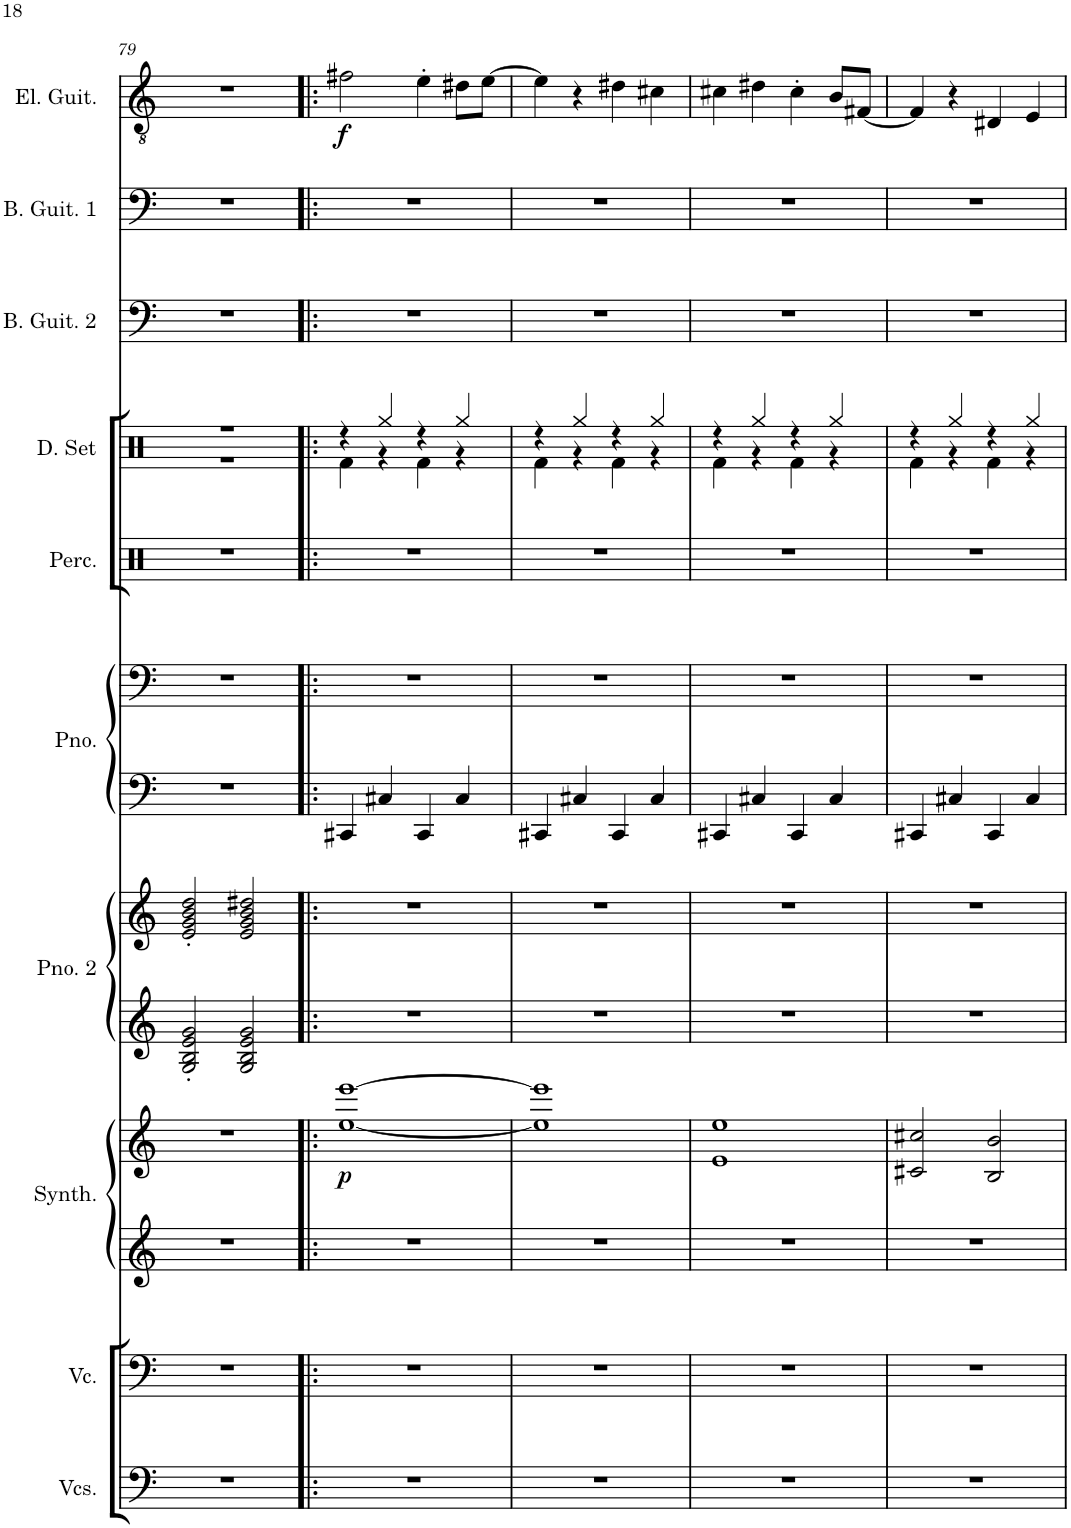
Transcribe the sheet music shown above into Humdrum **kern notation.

**kern	**kern	**kern	**kern	**dynam	**kern	**kern	**kern	**kern	**kern	**kern	**kern	**kern	**kern	**dynam
*part10	*part9	*part8	*part8	*part8	*part7	*part7	*part6	*part6	*part5	*part4	*part3	*part2	*part1	*part1
*staff13	*staff12	*staff11	*staff10	*staff10/11	*staff9	*staff8	*staff7	*staff6	*staff5	*staff4	*staff3	*staff2	*staff1	*staff1
*I"Violoncellos	*I"Violoncello	*I"Saw Synthesiser	*	*	*I"Piano 2	*	*I"Piano	*	*I"Percussion	*I"Drumset	*I"Bass Guitar 2	*I"Bass Guitar 1	*I"Electric Guitar	*
*I'Vcs.	*I'Vc.	*I'Synth.	*	*	*I'Pno. 2	*	*I'Pno.	*	*I'Perc.	*I'D. Set	*I'B. Guit. 2	*I'B. Guit. 1	*I'El. Guit.	*
!!LO:PB:g=z
*clefF4	*clefF4	*clefG2	*clefG2	*	*clefG2	*clefG2	*clefF4	*clefF4	*clefX	*clefX	*clefF4	*clefF4	*clefGv2	*
*	*	*	*	*	*	*	*	*	*	*	*Trd7c12	*Trd7c12	*	*
*k[]	*k[]	*k[]	*k[]	*	*k[]	*k[]	*k[]	*k[]	*k[]	*k[]	*k[]	*k[]	*k[]	*
*M4/4	*M4/4	*M4/4	*M4/4	*	*M4/4	*M4/4	*M4/4	*M4/4	*M4/4	*M4/4	*M4/4	*M4/4	*M4/4	*
=79	=79	=79	=79	=79	=79	=79	=79	=79	=79	=79	=79	=79	=79	=79
*	*	*	*	*	*	*	*	*	*	*^	*	*	*	*
1r	1r	1r	1r	.	2G/' 2B/' 2e/' 2g/'	2e/' 2g/' 2b/' 2dd/'	1r	1r	1r	1r	1r	1r	1r	1r	.
.	.	.	.	.	2G/ 2B/ 2e/ 2g/	2e/ 2g/ 2b/ 2dd#X/	.	.	.	.	.	.	.	.	.
=80!|:	=80!|:	=80!|:	=80!|:	=80!|:	=80!|:	=80!|:	=80!|:	=80!|:	=80!|:	=80!|:	=80!|:	=80!|:	=80!|:	=80!|:	=80!|:
*k[]	*k[]	*k[]	*k[]	*	*k[]	*k[]	*k[]	*k[]	*	*	*	*k[]	*k[]	*k[]	*
!	!	!	!	!LO:DY:b	!	!	!	!	!	!	!	!	!	!	!LO:DY:b
1r	1r	1r	[1ee [1eee	p	1r	1r	4CC#X/	1r	1r	4r	4Rf\	1r	1r	2f#X\	f
.	.	.	.	.	.	.	4C#X/	.	.	4Rgg/	4r	.	.	.	.
.	.	.	.	.	.	.	4CC#/	.	.	4r	4Rf\	.	.	4e'\	.
.	.	.	.	.	.	.	4C#/	.	.	4Rgg/	4r	.	.	8d#X\L	.
.	.	.	.	.	.	.	.	.	.	.	.	.	.	[8e\J	.
=81	=81	=81	=81	=81	=81	=81	=81	=81	=81	=81	=81	=81	=81	=81	=81
1r	1r	1r	1ee] 1eee]	.	1r	1r	4CC#X/	1r	1r	4r	4Rf\	1r	1r	4e\]	.
.	.	.	.	.	.	.	4C#X/	.	.	4Rgg/	4r	.	.	4r	.
.	.	.	.	.	.	.	4CC#/	.	.	4r	4Rf\	.	.	4d#X\	.
.	.	.	.	.	.	.	4C#/	.	.	4Rgg/	4r	.	.	4c#X\	.
=82	=82	=82	=82	=82	=82	=82	=82	=82	=82	=82	=82	=82	=82	=82	=82
1r	1r	1r	1e 1ee	.	1r	1r	4CC#X/	1r	1r	4r	4Rf\	1r	1r	4c#X\	.
.	.	.	.	.	.	.	4C#X/	.	.	4Rgg/	4r	.	.	4d#X\	.
.	.	.	.	.	.	.	4CC#/	.	.	4r	4Rf\	.	.	4c#'\	.
.	.	.	.	.	.	.	4C#/	.	.	4Rgg/	4r	.	.	8B/L	.
.	.	.	.	.	.	.	.	.	.	.	.	.	.	[8F#X/J	.
=83	=83	=83	=83	=83	=83	=83	=83	=83	=83	=83	=83	=83	=83	=83	=83
1r	1r	1r	2c#X/ 2cc#X/	.	1r	1r	4CC#X/	1r	1r	4r	4Rf\	1r	1r	4F#/]	.
.	.	.	.	.	.	.	4C#X/	.	.	4Rgg/	4r	.	.	4r	.
.	.	.	2B/ 2b/	.	.	.	4CC#/	.	.	4r	4Rf\	.	.	4D#X/	.
.	.	.	.	.	.	.	4C#/	.	.	4Rgg/	4r	.	.	4E/	.
*	*	*	*	*	*	*	*	*	*	*v	*v	*	*	*	*
=	=	=	=	=	=	=	=	=	=	=	=	=	=	=
*-	*-	*-	*-	*-	*-	*-	*-	*-	*-	*-	*-	*-	*-	*-
